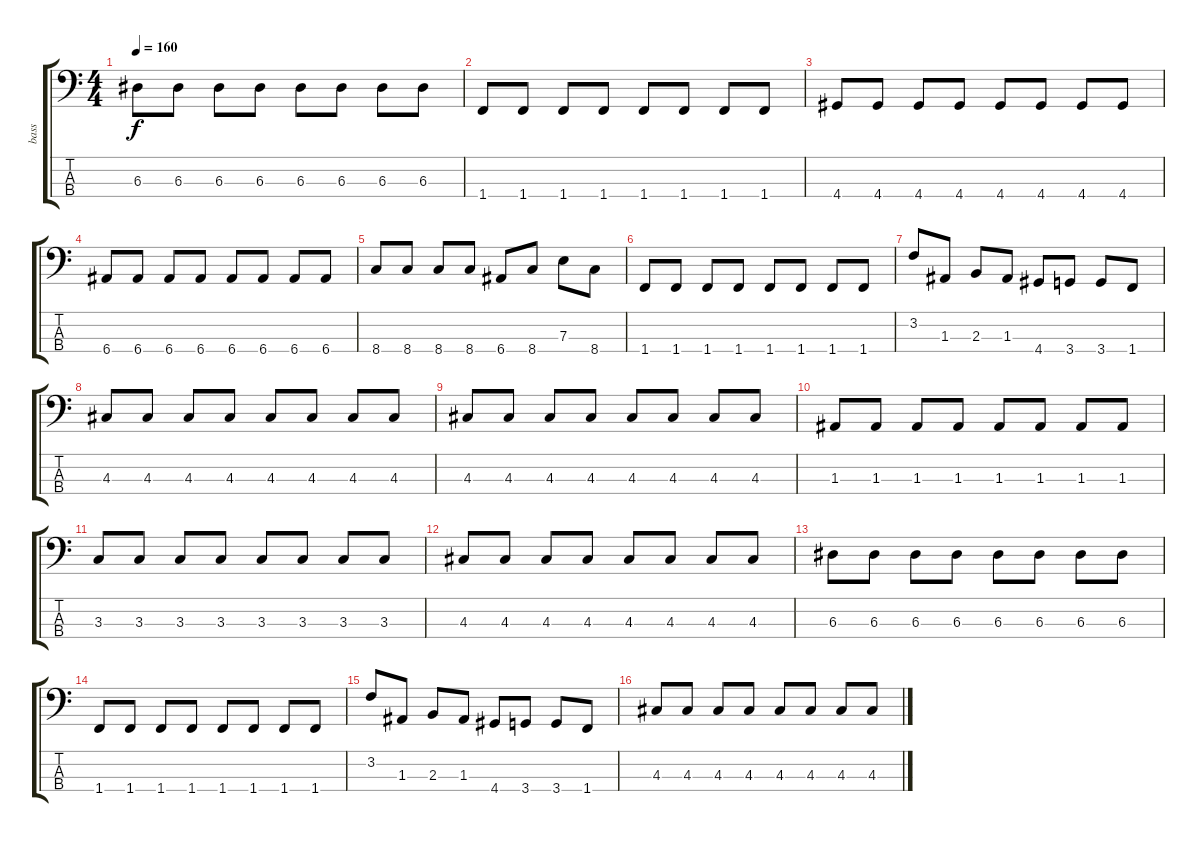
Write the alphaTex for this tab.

\track ("bass" "bass") {instrument electricbassfinger}
\staff {score tabs}
\tuning (G2 D2 A1 E1) {hide}
\ts (4 4)
\tempo 160
\clef f4
\ks c
6.3.8{dy f} 6.3.8 6.3.8 6.3.8 6.3.8 6.3.8 6.3.8 6.3.8 |
1.4.8 1.4.8 1.4.8 1.4.8 1.4.8 1.4.8 1.4.8 1.4.8 |
4.4.8 4.4.8 4.4.8 4.4.8 4.4.8 4.4.8 4.4.8 4.4.8 |
6.4.8 6.4.8 6.4.8 6.4.8 6.4.8 6.4.8 6.4.8 6.4.8 |
8.4.8 8.4.8 8.4.8 8.4.8 6.4.8 8.4.8 7.3.8 8.4.8 |
1.4.8 1.4.8 1.4.8 1.4.8 1.4.8 1.4.8 1.4.8 1.4.8 |
3.2.8 1.3.8 2.3.8 1.3.8 4.4.8 3.4.8 3.4.8 1.4.8 |
4.3.8 4.3.8 4.3.8 4.3.8 4.3.8 4.3.8 4.3.8 4.3.8 |
4.3.8 4.3.8 4.3.8 4.3.8 4.3.8 4.3.8 4.3.8 4.3.8 |
1.3.8 1.3.8 1.3.8 1.3.8 1.3.8 1.3.8 1.3.8 1.3.8 |
3.3.8 3.3.8 3.3.8 3.3.8 3.3.8 3.3.8 3.3.8 3.3.8 |
4.3.8 4.3.8 4.3.8 4.3.8 4.3.8 4.3.8 4.3.8 4.3.8 |
6.3.8 6.3.8 6.3.8 6.3.8 6.3.8 6.3.8 6.3.8 6.3.8 |
1.4.8 1.4.8 1.4.8 1.4.8 1.4.8 1.4.8 1.4.8 1.4.8 |
3.2.8 1.3.8 2.3.8 1.3.8 4.4.8 3.4.8 3.4.8 1.4.8 |
4.3.8 4.3.8 4.3.8 4.3.8 4.3.8 4.3.8 4.3.8 4.3.8
